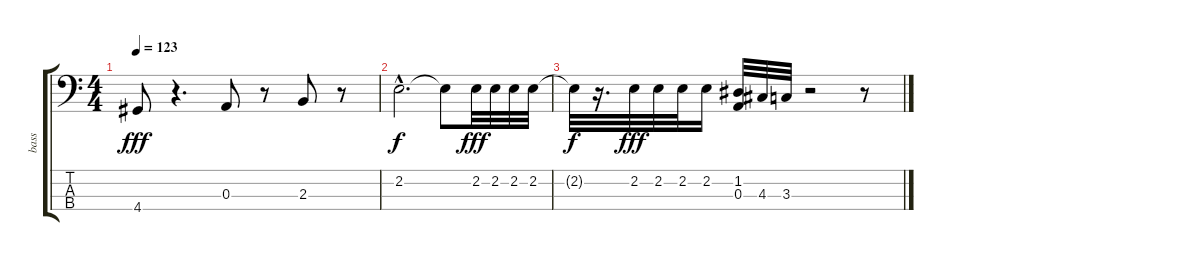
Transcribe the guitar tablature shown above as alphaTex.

\track ("bass" "bass") {instrument electricbassfinger}
\staff {score tabs}
\tuning (G2 D2 A1 E1) {hide}
\ts (4 4)
\tempo 123
\clef f4
\ks c
4.4.8{dy fff} r.4{d} 0.3.8 r.8 2.3.8 r.8 |
2.2{hac}.2{d dy f} 2.2{t}.8 2.2.32{dy fff} 2.2.32 2.2.32 2.2.32 |
2.2{t}.32{dy f} r.16{d} 2.2.32{dy fff} 2.2.32 2.2.32 2.2.16 (1.2 0.3).32 4.3.32 3.3.32 r.2 r.8
